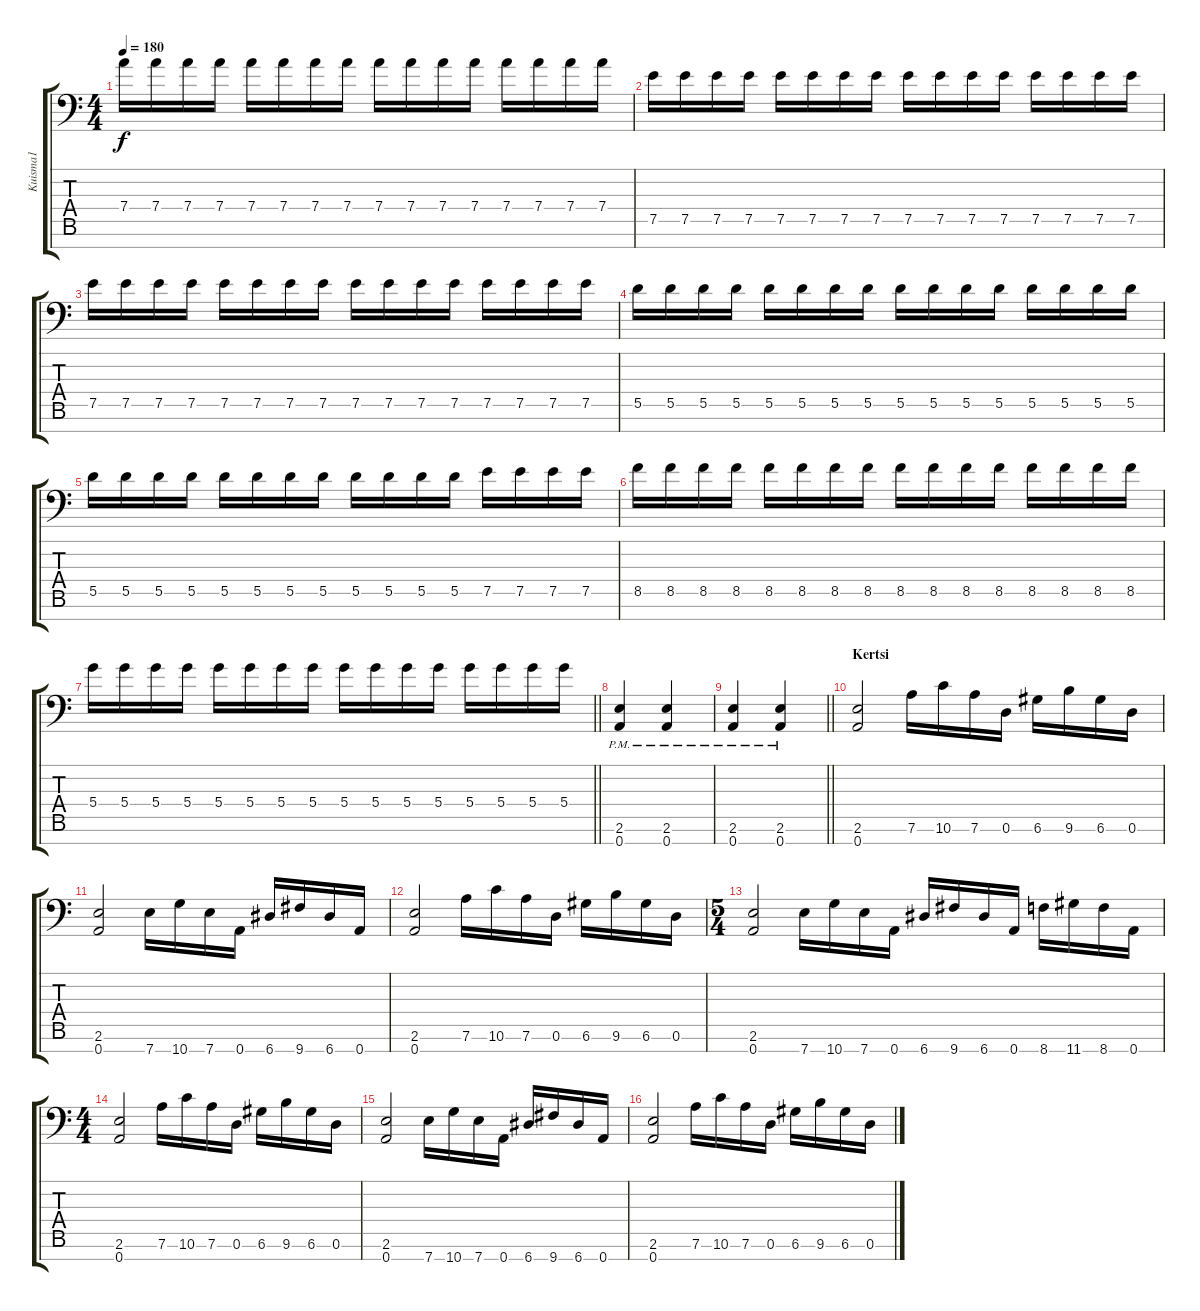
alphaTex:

\track ("Kuisma1" "Kuisma1") {instrument distortionguitar}
\staff {score tabs}
\tuning (E4 B3 G3 D3 A2 D2 A1) {hide}
\ts (4 4)
\tempo 180
\clef f4
\ks c
7.4.16{dy f} 7.4.16 7.4.16 7.4.16 7.4.16 7.4.16 7.4.16 7.4.16 7.4.16 7.4.16 7.4.16 7.4.16 7.4.16 7.4.16 7.4.16 7.4.16 |
7.5.16 7.5.16 7.5.16 7.5.16 7.5.16 7.5.16 7.5.16 7.5.16 7.5.16 7.5.16 7.5.16 7.5.16 7.5.16 7.5.16 7.5.16 7.5.16 |
7.5.16 7.5.16 7.5.16 7.5.16 7.5.16 7.5.16 7.5.16 7.5.16 7.5.16 7.5.16 7.5.16 7.5.16 7.5.16 7.5.16 7.5.16 7.5.16 |
5.5.16 5.5.16 5.5.16 5.5.16 5.5.16 5.5.16 5.5.16 5.5.16 5.5.16 5.5.16 5.5.16 5.5.16 5.5.16 5.5.16 5.5.16 5.5.16 |
5.5.16 5.5.16 5.5.16 5.5.16 5.5.16 5.5.16 5.5.16 5.5.16 5.5.16 5.5.16 5.5.16 5.5.16 7.5.16 7.5.16 7.5.16 7.5.16 |
8.5.16 8.5.16 8.5.16 8.5.16 8.5.16 8.5.16 8.5.16 8.5.16 8.5.16 8.5.16 8.5.16 8.5.16 8.5.16 8.5.16 8.5.16 8.5.16 |
\barLineRight lightlight
5.4.16 5.4.16 5.4.16 5.4.16 5.4.16 5.4.16 5.4.16 5.4.16 5.4.16 5.4.16 5.4.16 5.4.16 5.4.16 5.4.16 5.4.16 5.4.16 |
\section ("" "")
(2.6{pm} 0.7{pm}).4 (2.6{pm} 0.7{pm}).4 |
\barLineRight lightlight
(2.6{pm} 0.7{pm}).4 (2.6{pm} 0.7{pm}).4 |
\section ("" "Kertsi")
(2.6 0.7).2 7.6.16 10.6.16 7.6.16 0.6.16 6.6.16 9.6.16 6.6.16 0.6.16 |
(2.6 0.7).2 7.7.16 10.7.16 7.7.16 0.7.16 6.7.16 9.7.16 6.7.16 0.7.16 |
(2.6 0.7).2 7.6.16 10.6.16 7.6.16 0.6.16 6.6.16 9.6.16 6.6.16 0.6.16 |
\ts (5 4)
(2.6 0.7).2 7.7.16 10.7.16 7.7.16 0.7.16 6.7.16 9.7.16 6.7.16 0.7.16 8.7.16 11.7.16 8.7.16 0.7.16 |
\ts (4 4)
(2.6 0.7).2 7.6.16 10.6.16 7.6.16 0.6.16 6.6.16 9.6.16 6.6.16 0.6.16 |
(2.6 0.7).2 7.7.16 10.7.16 7.7.16 0.7.16 6.7.16 9.7.16 6.7.16 0.7.16 |
(2.6 0.7).2 7.6.16 10.6.16 7.6.16 0.6.16 6.6.16 9.6.16 6.6.16 0.6.16
